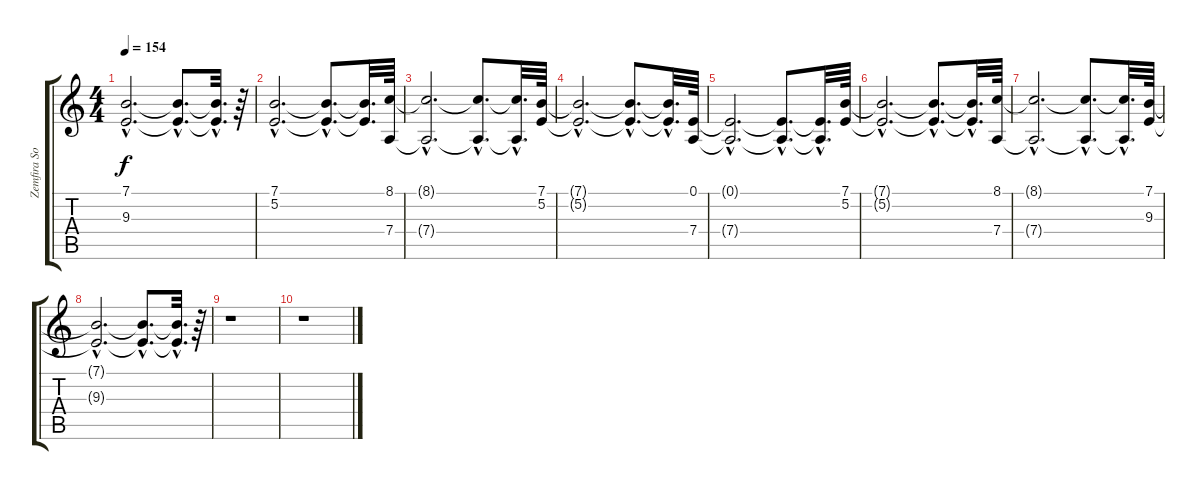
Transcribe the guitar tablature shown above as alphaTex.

\track ("Zemfira Sozrela" "Zemfira So") {instrument drawbarorgan}
\staff {score tabs}
\tuning (E4 B3 G3 D3 A2 E2) {hide}
\ts (4 4)
\tempo 154
\clef g2
\ks c
(7.1{hac t} 9.3{hac t}).2{d dy f} (7.1{hac t} 9.3{hac t}).8{d} (7.1{hac t} 9.3{hac t}).32{d} r.64 |
(7.1{hac} 5.2{hac}).2{d} (7.1{hac t} 5.2{hac t}).8{d} (7.1{t} 5.2{t}).32{d} (8.1 7.4).64 |
(8.1{hac t} 7.4{hac t}).2{d} (8.1{hac t} 7.4{hac t}).8{d} (8.1{hac t} 7.4{hac t}).32{d} (7.1 5.2).64 |
(7.1{hac t} 5.2{hac t}).2{d} (7.1{hac t} 5.2{hac t}).8{d} (7.1{hac t} 5.2{hac t}).32{d} (0.1 7.4).64 |
(0.1{hac t} 7.4{hac t}).2{d} (0.1{hac t} 7.4{hac t}).8{d} (0.1{hac t} 7.4{hac t}).32{d} (7.1 5.2).64 |
(7.1{hac t} 5.2{hac t}).2{d} (7.1{hac t} 5.2{hac t}).8{d} (7.1{hac t} 5.2{hac t}).32{d} (8.1 7.4).64 |
(8.1{hac t} 7.4{hac t}).2{d} (8.1{hac t} 7.4{hac t}).8{d} (8.1{hac t} 7.4{hac t}).32{d} (7.1 9.3).64 |
(7.1{hac t} 9.3{hac t}).2{d} (7.1{hac t} 9.3{hac t}).8{d} (7.1{hac t} 9.3{hac t}).32{d} r.64 |
r.1 |
r.1
